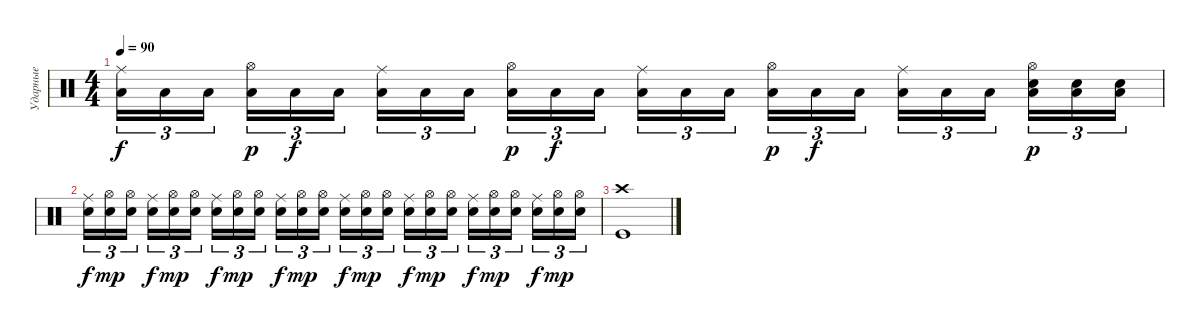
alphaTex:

\track ("Ударные" "Ударные") {instrument percussion}
\staff {score}
\articulation defaults
\ts (4 4)
\tempo 90
\clef neutral
\ks c
("Ride (middle)" "Low Tom (hit)").16{tu (3 2) dy f} "Low Tom (hit)".16{tu (3 2)} "Low Tom (hit)".16{tu (3 2) beam splitsecondary} ("Hi-Hat (open)" "Low Tom (hit)").16{tu (3 2) dy p} "Low Tom (hit)".16{tu (3 2) dy f} "Low Tom (hit)".16{tu (3 2)} ("Ride (middle)" "Low Tom (hit)").16{tu (3 2)} "Low Tom (hit)".16{tu (3 2)} "Low Tom (hit)".16{tu (3 2) beam splitsecondary} ("Hi-Hat (open)" "Low Tom (hit)").16{tu (3 2) dy p} "Low Tom (hit)".16{tu (3 2) dy f} "Low Tom (hit)".16{tu (3 2)} ("Ride (middle)" "Low Tom (hit)").16{tu (3 2)} "Low Tom (hit)".16{tu (3 2)} "Low Tom (hit)".16{tu (3 2) beam splitsecondary} ("Hi-Hat (open)" "Low Tom (hit)").16{tu (3 2) dy p} "Low Tom (hit)".16{tu (3 2) dy f} "Low Tom (hit)".16{tu (3 2)} ("Ride (middle)" "Low Tom (hit)").16{tu (3 2)} "Low Tom (hit)".16{tu (3 2)} "Low Tom (hit)".16{tu (3 2) beam splitsecondary} ("Hi-Hat (open)" "Low Tom (hit)" "Snare (hit) 2").16{tu (3 2) dy p} ("Low Tom (hit)" "Snare (hit) 2").16{tu (3 2)} ("Low Tom (hit)" "Snare (hit) 2").16{tu (3 2)} |
("Ride (middle)" "Snare (hit) 2").16{tu (3 2) dy f} ("Hi-Hat (open)" "Snare (hit) 2").16{tu (3 2) dy mp} ("Hi-Hat (open)" "Snare (hit) 2").16{tu (3 2) beam splitsecondary} ("Ride (middle)" "Snare (hit) 2").16{tu (3 2) dy f} ("Hi-Hat (open)" "Snare (hit) 2").16{tu (3 2) dy mp} ("Hi-Hat (open)" "Snare (hit) 2").16{tu (3 2)} ("Ride (middle)" "Snare (hit) 2").16{tu (3 2) dy f} ("Hi-Hat (open)" "Snare (hit) 2").16{tu (3 2) dy mp} ("Hi-Hat (open)" "Snare (hit) 2").16{tu (3 2) beam splitsecondary} ("Ride (middle)" "Snare (hit) 2").16{tu (3 2) dy f} ("Hi-Hat (open)" "Snare (hit) 2").16{tu (3 2) dy mp} ("Hi-Hat (open)" "Snare (hit) 2").16{tu (3 2)} ("Ride (middle)" "Snare (hit) 2").16{tu (3 2) dy f} ("Hi-Hat (open)" "Snare (hit) 2").16{tu (3 2) dy mp} ("Hi-Hat (open)" "Snare (hit) 2").16{tu (3 2) beam splitsecondary} ("Ride (middle)" "Snare (hit) 2").16{tu (3 2) dy f} ("Hi-Hat (open)" "Snare (hit) 2").16{tu (3 2) dy mp} ("Hi-Hat (open)" "Snare (hit) 2").16{tu (3 2)} ("Ride (middle)" "Snare (hit) 2").16{tu (3 2) dy f} ("Hi-Hat (open)" "Snare (hit) 2").16{tu (3 2) dy mp} ("Hi-Hat (open)" "Snare (hit) 2").16{tu (3 2) beam splitsecondary} ("Ride (middle)" "Snare (hit) 2").16{tu (3 2) dy f} ("Hi-Hat (open)" "Snare (hit) 2").16{tu (3 2) dy mp} ("Hi-Hat (open)" "Snare (hit) 2").16{tu (3 2)} |
("Crash high (hit)" "Kick (hit)").1
